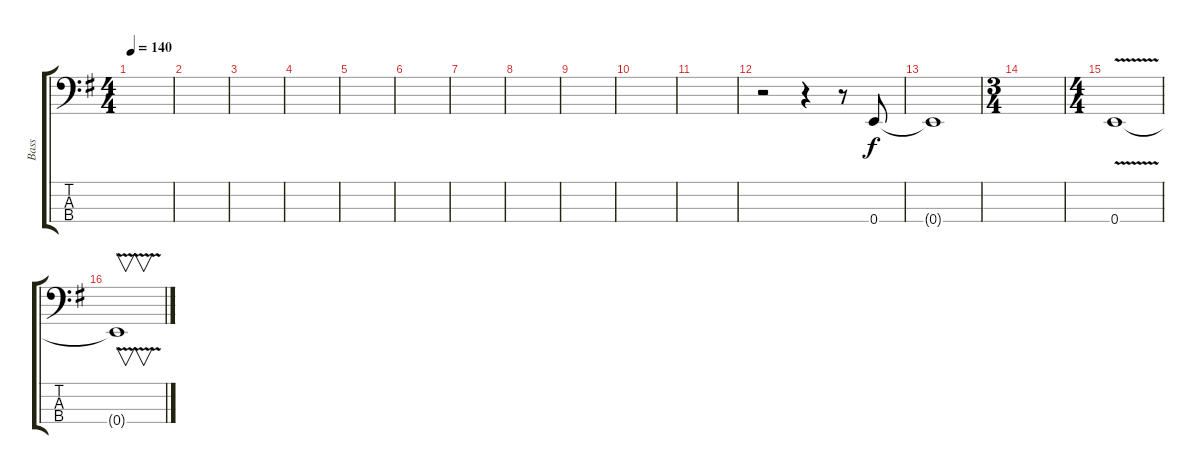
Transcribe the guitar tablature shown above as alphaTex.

\track ("Bass" "Bass") {instrument fretlessbass}
\staff {score tabs}
\tuning (G2 D2 A1 E1) {hide}
\ts (4 4)
\tempo 140
\clef f4
\ks g
|
|
|
|
|
|
|
|
|
|
|
r.2 r.4 r.8 0.4.8 |
0.4{t}.1 |
\ts (3 4)
|
\ts (4 4)
0.4{v}.1 |
0.4{t}.1{v}
